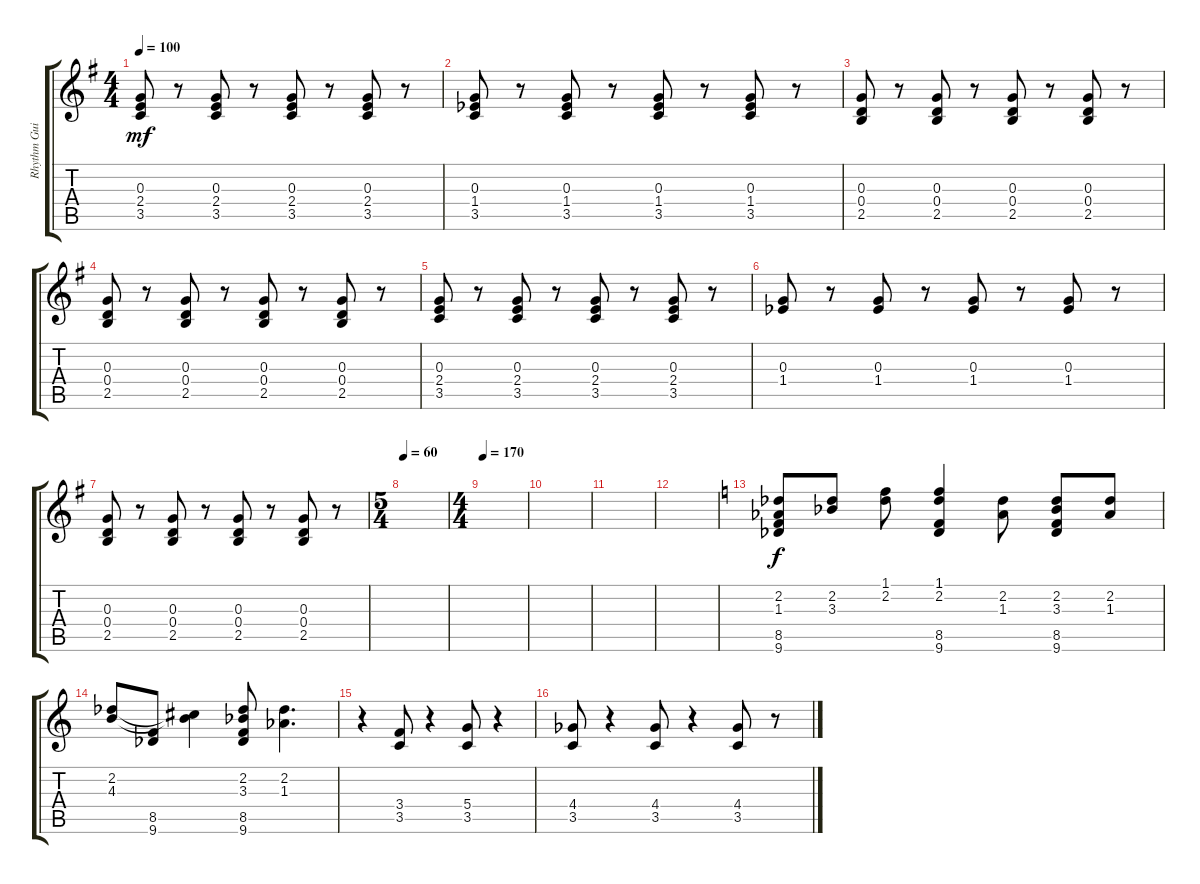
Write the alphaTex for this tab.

\track ("Rhythm Guitars" "Rhythm Gui") {instrument electricguitarjazz}
\staff {score tabs}
\tuning (E4 B3 G3 D3 A2 E2) {hide}
\ts (4 4)
\tempo 100
\clef g2
\ks g
(0.3 2.4 3.5).8{dy mf} r.8 (0.3 2.4 3.5).8 r.8 (0.3 2.4 3.5).8 r.8 (0.3 2.4 3.5).8 r.8 |
(0.3 1.4{acc b} 3.5).8 r.8 (0.3 1.4{acc b} 3.5).8 r.8 (0.3 1.4{acc b} 3.5).8 r.8 (0.3 1.4{acc b} 3.5).8 r.8 |
(0.3 0.4 2.5).8 r.8 (0.3 0.4 2.5).8 r.8 (0.3 0.4 2.5).8 r.8 (0.3 0.4 2.5).8 r.8 |
(0.3 0.4 2.5).8 r.8 (0.3 0.4 2.5).8 r.8 (0.3 0.4 2.5).8 r.8 (0.3 0.4 2.5).8 r.8 |
(0.3 2.4 3.5).8 r.8 (0.3 2.4 3.5).8 r.8 (0.3 2.4 3.5).8 r.8 (0.3 2.4 3.5).8 r.8 |
(0.3 1.4{acc b}).8 r.8 (0.3 1.4{acc b}).8 r.8 (0.3 1.4{acc b}).8 r.8 (0.3 1.4{acc b}).8 r.8 |
(0.3 0.4 2.5).8 r.8 (0.3 0.4 2.5).8 r.8 (0.3 0.4 2.5).8 r.8 (0.3 0.4 2.5).8 r.8 |
\ts (5 4)
\tempo 60
|
\ts (4 4)
\tempo 170
|
|
|
|
\ks c
(2.2{acc b} 1.3{acc b} 8.5 9.6{acc b}).8{dy f} (2.2{acc b} 3.3{acc b}).8 (1.1 2.2{acc b}).8 (1.1 2.2{acc b} 8.5 9.6{acc b}).4 (2.2{acc b} 1.3{acc b}).8 (2.2{acc b} 3.3{acc b} 8.5 9.6{acc b}).8 (2.2{acc b} 1.3{acc b}).8 |
(2.2{acc b} 4.3).8 (8.5 9.6{acc b}).8 (2.2{t} 4.3{t}).4 (2.2{acc b} 3.3{acc b} 8.5 9.6{acc b}).8 (2.2{acc b} 1.3{acc b}).4{d} |
r.4 (3.4 3.5).8 r.4 (5.4 3.5).8 r.4 |
(4.4{acc b} 3.5).8 r.4 (4.4{acc b} 3.5).8 r.4 (4.4{acc b} 3.5).8 r.8
